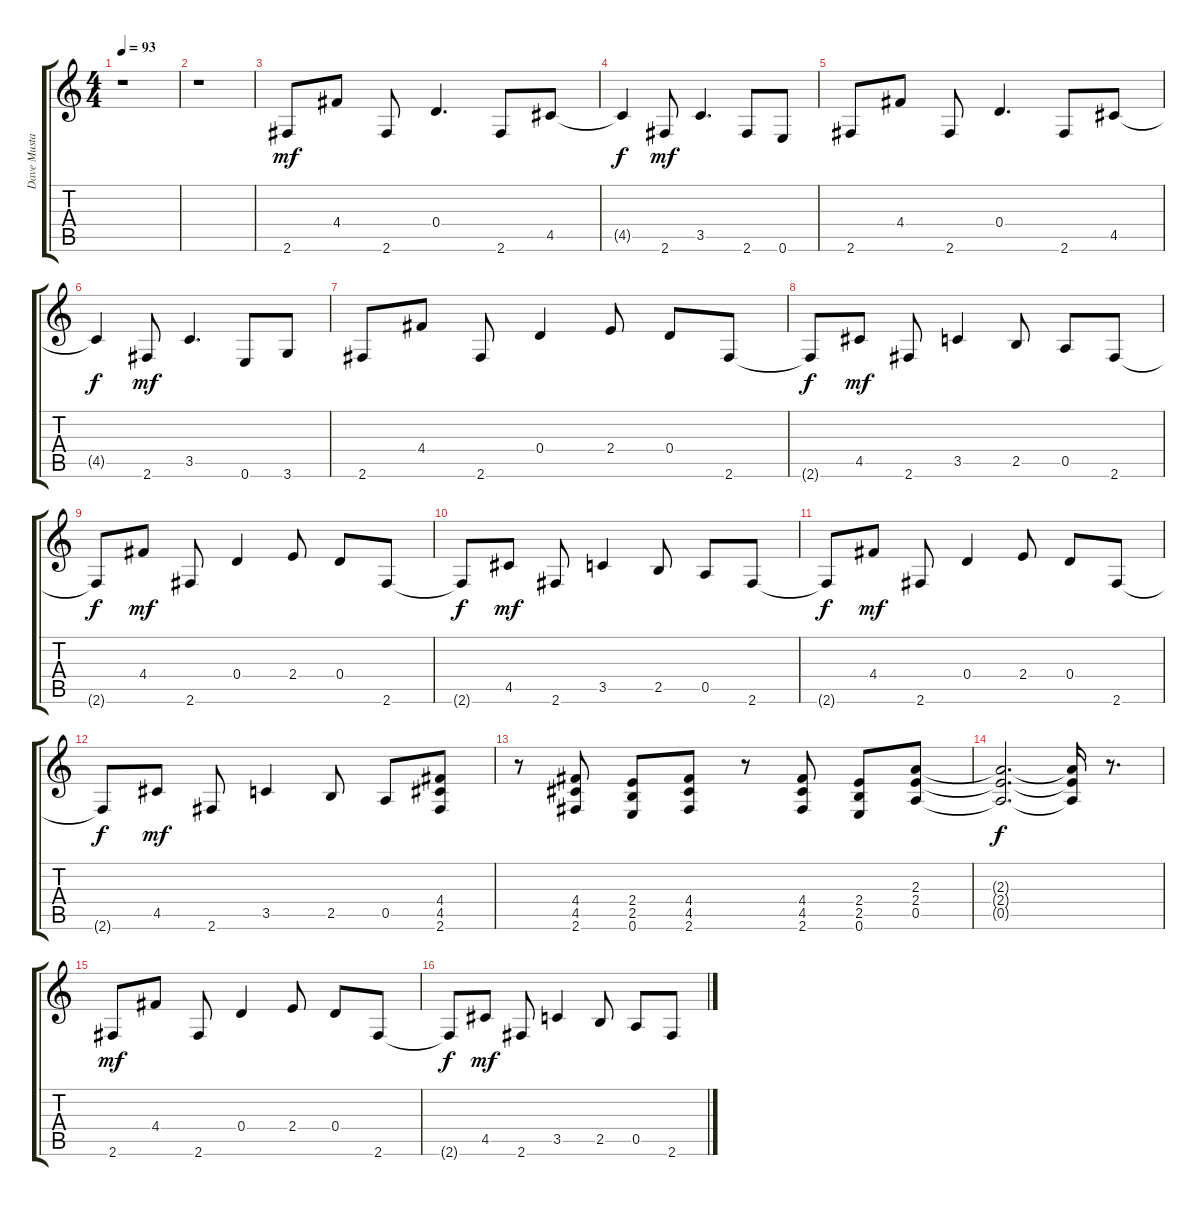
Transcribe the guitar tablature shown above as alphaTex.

\track ("Dave Mustaine" "Dave Musta") {instrument overdrivenguitar}
\staff {score tabs}
\tuning (E4 B3 G3 D3 A2 E2) {hide}
\ts (4 4)
\tempo 93
\clef g2
\ks c
r.1{dy ppp} |
r.1 |
2.6.8{dy mf} 4.4.8 2.6.8 0.4.4{d} 2.6.8 4.5.8 |
4.5{t}.4{dy f} 2.6.8{dy mf} 3.5.4{d} 2.6.8 0.6.8 |
2.6.8 4.4.8 2.6.8 0.4.4{d} 2.6.8 4.5.8 |
4.5{t}.4{dy f} 2.6.8{dy mf} 3.5.4{d} 0.6.8 3.6.8 |
2.6.8 4.4.8 2.6.8 0.4.4 2.4.8 0.4.8 2.6.8 |
2.6{t}.8{dy f} 4.5.8{dy mf} 2.6.8 3.5.4 2.5.8 0.5.8 2.6.8 |
2.6{t}.8{dy f} 4.4.8{dy mf} 2.6.8 0.4.4 2.4.8 0.4.8 2.6.8 |
2.6{t}.8{dy f} 4.5.8{dy mf} 2.6.8 3.5.4 2.5.8 0.5.8 2.6.8 |
2.6{t}.8{dy f} 4.4.8{dy mf} 2.6.8 0.4.4 2.4.8 0.4.8 2.6.8 |
2.6{t}.8{dy f} 4.5.8{dy mf} 2.6.8 3.5.4 2.5.8 0.5.8 (4.4 4.5 2.6).8 |
r.8 (4.4 4.5 2.6).8 (2.4 2.5 0.6).8 (4.4 4.5 2.6).8 r.8 (4.4 4.5 2.6).8 (2.4 2.5 0.6).8 (2.3 2.4 0.5).8 |
(2.3{t} 2.4{t} 0.5{t}).2{d dy f} (2.3{t} 2.4{t} 0.5{t}).16 r.8{d} |
2.6.8{dy mf} 4.4.8 2.6.8 0.4.4 2.4.8 0.4.8 2.6.8 |
2.6{t}.8{dy f} 4.5.8{dy mf} 2.6.8 3.5.4 2.5.8 0.5.8 2.6.8
